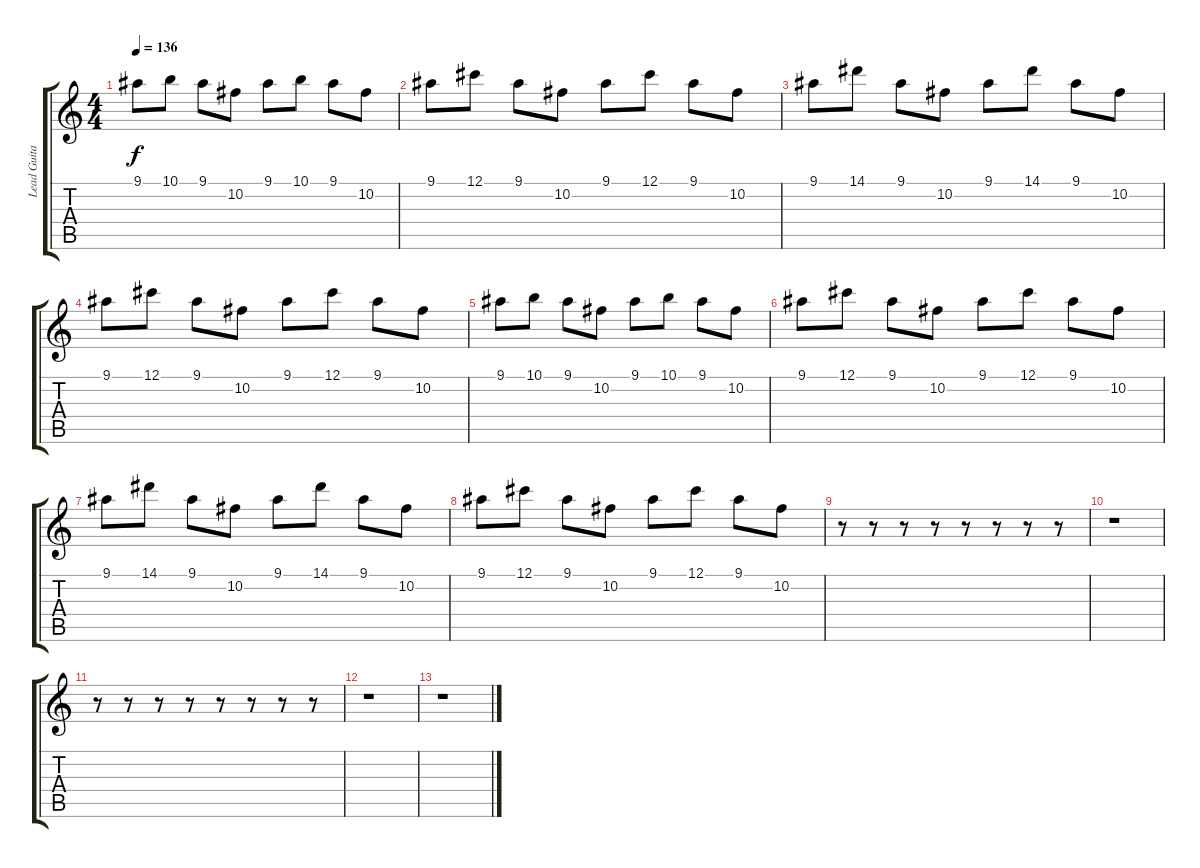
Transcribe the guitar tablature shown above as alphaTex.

\track ("Lead Guitar" "Lead Guita") {instrument distortionguitar}
\staff {score tabs}
\tuning (Db4 Ab3 E3 B2 Gb2 B1) {hide}
\ts (4 4)
\tempo 136
\clef g2
\ks c
9.1.8{dy f} 10.1.8 9.1.8 10.2.8 9.1.8 10.1.8 9.1.8 10.2.8 |
9.1.8 12.1.8 9.1.8 10.2.8 9.1.8 12.1.8 9.1.8 10.2.8 |
9.1.8 14.1.8 9.1.8 10.2.8 9.1.8 14.1.8 9.1.8 10.2.8 |
9.1.8 12.1.8 9.1.8 10.2.8 9.1.8 12.1.8 9.1.8 10.2.8 |
9.1.8 10.1.8 9.1.8 10.2.8 9.1.8 10.1.8 9.1.8 10.2.8 |
9.1.8 12.1.8 9.1.8 10.2.8 9.1.8 12.1.8 9.1.8 10.2.8 |
9.1.8 14.1.8 9.1.8 10.2.8 9.1.8 14.1.8 9.1.8 10.2.8 |
9.1.8 12.1.8 9.1.8 10.2.8 9.1.8 12.1.8 9.1.8 10.2.8 |
r.8 r.8 r.8 r.8 r.8 r.8 r.8 r.8 |
r.1 |
r.8 r.8 r.8 r.8 r.8 r.8 r.8 r.8 |
r.1 |
r.1
